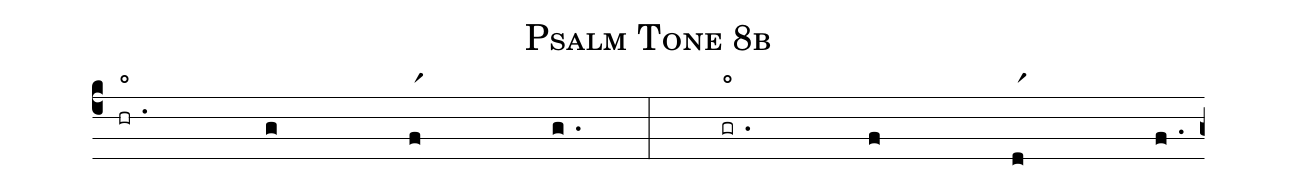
name: Psalm Tone 8b;
%%
(c4)(hr.r3)(g)(fr1)(g.)(:)(gr.r3)(f)(dr1)(f.)(z::)
